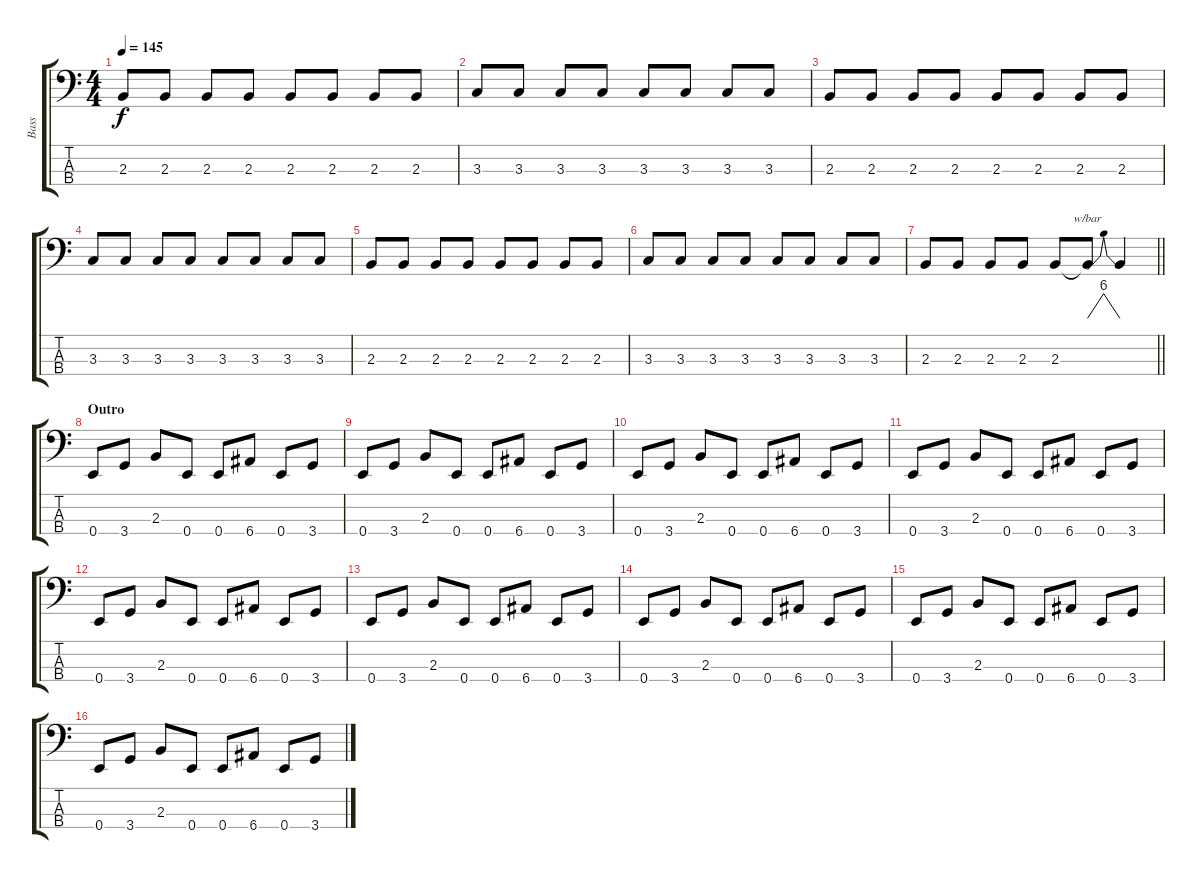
\track ("Bass" "Bass") {instrument electricbassfinger}
\staff {score tabs}
\tuning (G2 D2 A1 E1) {hide}
\ts (4 4)
\tempo 145
\clef f4
\ks c
2.3.8{dy f} 2.3.8 2.3.8 2.3.8 2.3.8 2.3.8 2.3.8 2.3.8 |
3.3.8 3.3.8 3.3.8 3.3.8 3.3.8 3.3.8 3.3.8 3.3.8 |
2.3.8 2.3.8 2.3.8 2.3.8 2.3.8 2.3.8 2.3.8 2.3.8 |
3.3.8 3.3.8 3.3.8 3.3.8 3.3.8 3.3.8 3.3.8 3.3.8 |
2.3.8 2.3.8 2.3.8 2.3.8 2.3.8 2.3.8 2.3.8 2.3.8 |
3.3.8 3.3.8 3.3.8 3.3.8 3.3.8 3.3.8 3.3.8 3.3.8 |
\barLineRight lightlight
2.3.8 2.3.8 2.3.8 2.3.8 2.3.8 2.3{t}.8{tbe (dip default 0 0 30 24 60 0)} 2.3{t}.4 |
\section ("" "Outro")
0.4.8 3.4.8 2.3.8 0.4.8 0.4.8 6.4.8 0.4.8 3.4.8 |
0.4.8 3.4.8 2.3.8 0.4.8 0.4.8 6.4.8 0.4.8 3.4.8 |
0.4.8 3.4.8 2.3.8 0.4.8 0.4.8 6.4.8 0.4.8 3.4.8 |
0.4.8 3.4.8 2.3.8 0.4.8 0.4.8 6.4.8 0.4.8 3.4.8 |
0.4.8 3.4.8 2.3.8 0.4.8 0.4.8 6.4.8 0.4.8 3.4.8 |
0.4.8 3.4.8 2.3.8 0.4.8 0.4.8 6.4.8 0.4.8 3.4.8 |
0.4.8 3.4.8 2.3.8 0.4.8 0.4.8 6.4.8 0.4.8 3.4.8 |
0.4.8 3.4.8 2.3.8 0.4.8 0.4.8 6.4.8 0.4.8 3.4.8 |
0.4.8 3.4.8 2.3.8 0.4.8 0.4.8 6.4.8 0.4.8 3.4.8
